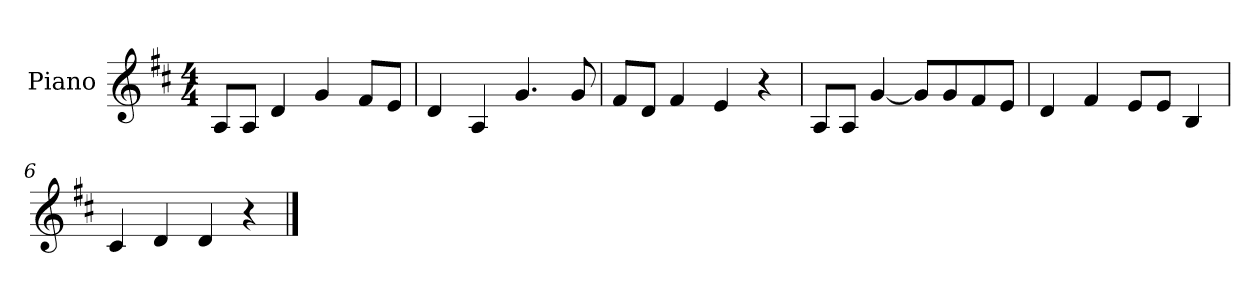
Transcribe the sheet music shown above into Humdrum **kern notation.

**kern
*part1
*staff1
*I"Piano
*I'P-no
*clefG2
*k[f#c#]
*M4/4
*MM90
=1
8A/L
8A/J
4d/
4g/
8f#/L
8e/J
=2
4d/
4A/
4.g/
8g/
=3
8f#/L
8d/J
4f#/
4e/
4r
=4
8A/L
8A/J
[4g/
8g/L]
8g/
8f#/
8e/J
=5
4d/
4f#/
8e/L
8e/J
4B/
=6
4c#/
4d/
4d/
4r
==
*-
